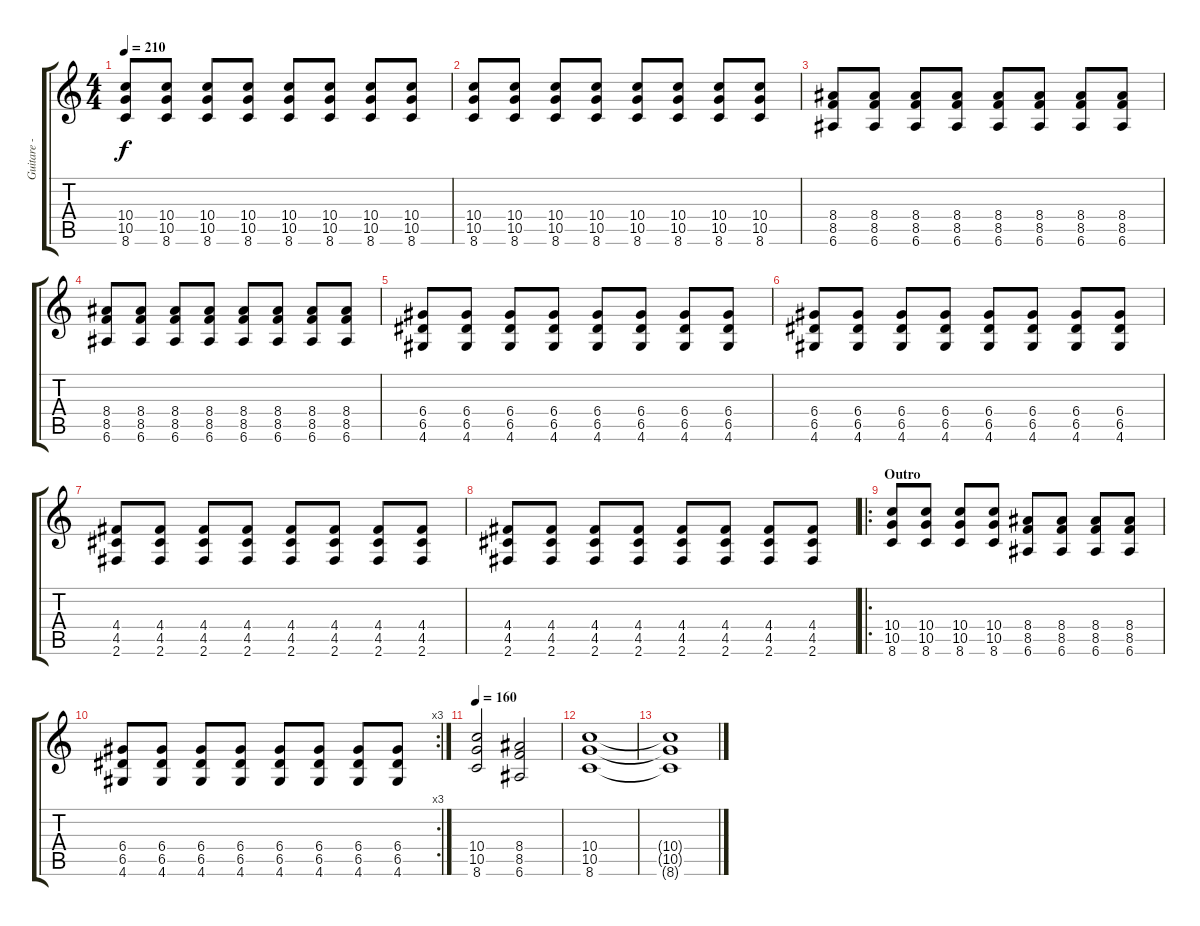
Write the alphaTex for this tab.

\track ("Guitare - Yves" "Guitare - ") {instrument overdrivenguitar}
\staff {score tabs}
\tuning (E4 B3 G3 D3 A2 E2) {hide}
\ts (4 4)
\tempo 210
\clef g2
\ks c
(10.4 10.5 8.6).8{dy f} (10.4 10.5 8.6).8 (10.4 10.5 8.6).8 (10.4 10.5 8.6).8 (10.4 10.5 8.6).8 (10.4 10.5 8.6).8 (10.4 10.5 8.6).8 (10.4 10.5 8.6).8 |
(10.4 10.5 8.6).8 (10.4 10.5 8.6).8 (10.4 10.5 8.6).8 (10.4 10.5 8.6).8 (10.4 10.5 8.6).8 (10.4 10.5 8.6).8 (10.4 10.5 8.6).8 (10.4 10.5 8.6).8 |
(8.4 8.5 6.6).8 (8.4 8.5 6.6).8 (8.4 8.5 6.6).8 (8.4 8.5 6.6).8 (8.4 8.5 6.6).8 (8.4 8.5 6.6).8 (8.4 8.5 6.6).8 (8.4 8.5 6.6).8 |
(8.4 8.5 6.6).8 (8.4 8.5 6.6).8 (8.4 8.5 6.6).8 (8.4 8.5 6.6).8 (8.4 8.5 6.6).8 (8.4 8.5 6.6).8 (8.4 8.5 6.6).8 (8.4 8.5 6.6).8 |
(6.4 6.5 4.6).8 (6.4 6.5 4.6).8 (6.4 6.5 4.6).8 (6.4 6.5 4.6).8 (6.4 6.5 4.6).8 (6.4 6.5 4.6).8 (6.4 6.5 4.6).8 (6.4 6.5 4.6).8 |
(6.4 6.5 4.6).8 (6.4 6.5 4.6).8 (6.4 6.5 4.6).8 (6.4 6.5 4.6).8 (6.4 6.5 4.6).8 (6.4 6.5 4.6).8 (6.4 6.5 4.6).8 (6.4 6.5 4.6).8 |
(4.4 4.5 2.6).8 (4.4 4.5 2.6).8 (4.4 4.5 2.6).8 (4.4 4.5 2.6).8 (4.4 4.5 2.6).8 (4.4 4.5 2.6).8 (4.4 4.5 2.6).8 (4.4 4.5 2.6).8 |
(4.4 4.5 2.6).8 (4.4 4.5 2.6).8 (4.4 4.5 2.6).8 (4.4 4.5 2.6).8 (4.4 4.5 2.6).8 (4.4 4.5 2.6).8 (4.4 4.5 2.6).8 (4.4 4.5 2.6).8 |
\ro
\section ("" "Outro")
(10.4 10.5 8.6).8{instrument electricguitarmuted} (10.4 10.5 8.6).8 (10.4 10.5 8.6).8 (10.4 10.5 8.6).8 (8.4 8.5 6.6).8 (8.4 8.5 6.6).8 (8.4 8.5 6.6).8 (8.4 8.5 6.6).8 |
\rc 3
(6.4 6.5 4.6).8 (6.4 6.5 4.6).8 (6.4 6.5 4.6).8 (6.4 6.5 4.6).8 (6.4 6.5 4.6).8 (6.4 6.5 4.6).8 (6.4 6.5 4.6).8 (6.4 6.5 4.6).8 |
\tempo 160
(10.4 10.5 8.6).2{instrument overdrivenguitar} (8.4 8.5 6.6).2 |
(10.4 10.5 8.6).1{volume 0} |
(10.4{t} 10.5{t} 8.6{t}).1
